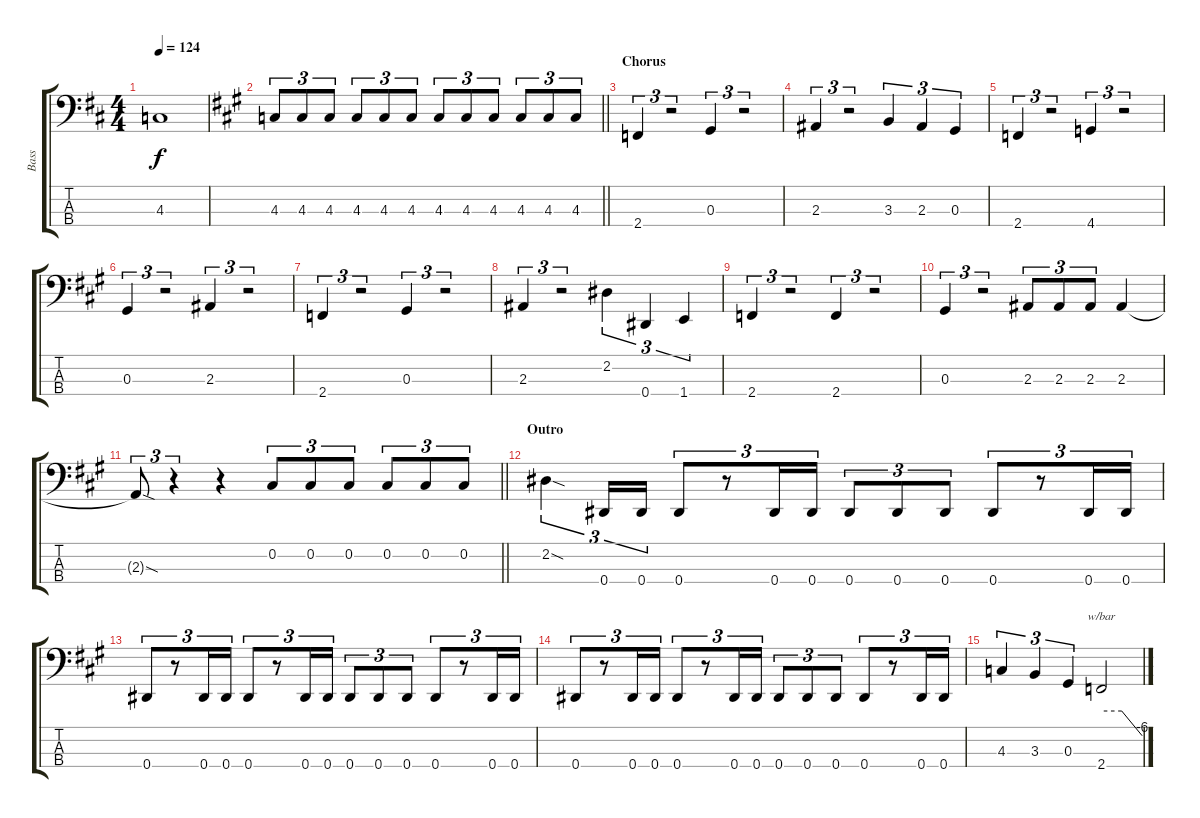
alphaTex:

\track ("Bass" "Bass") {instrument electricbassfinger}
\staff {score tabs}
\tuning (Gb2 Db2 Ab1 Eb1) {hide}
\ts (4 4)
\tempo 124
\clef f4
\ks d
4.3.1{dy f} |
\barLineRight lightlight
\ks a
4.3.8{tu (3 2)} 4.3.8{tu (3 2)} 4.3.8{tu (3 2)} 4.3.8{tu (3 2)} 4.3.8{tu (3 2)} 4.3.8{tu (3 2)} 4.3.8{tu (3 2)} 4.3.8{tu (3 2)} 4.3.8{tu (3 2)} 4.3.8{tu (3 2)} 4.3.8{tu (3 2)} 4.3.8{tu (3 2)} |
\section ("" "Chorus")
2.4.4{tu (3 2)} r.2{tu (3 2)} 0.3.4{tu (3 2)} r.2{tu (3 2)} |
2.3.4{tu (3 2)} r.2{tu (3 2)} 3.3.4{tu (3 2)} 2.3.4{tu (3 2)} 0.3.4{tu (3 2)} |
2.4.4{tu (3 2)} r.2{tu (3 2)} 4.4.4{tu (3 2)} r.2{tu (3 2)} |
0.3.4{tu (3 2)} r.2{tu (3 2)} 2.3.4{tu (3 2)} r.2{tu (3 2)} |
2.4.4{tu (3 2)} r.2{tu (3 2)} 0.3.4{tu (3 2)} r.2{tu (3 2)} |
2.3.4{tu (3 2)} r.2{tu (3 2)} 2.2.4{tu (3 2)} 0.4.4{tu (3 2)} 1.4.4{tu (3 2)} |
2.4.4{tu (3 2)} r.2{tu (3 2)} 2.4.4{tu (3 2)} r.2{tu (3 2)} |
0.3.4{tu (3 2)} r.2{tu (3 2)} 2.3.8{tu (3 2)} 2.3.8{tu (3 2)} 2.3.8{tu (3 2)} 2.3.4 |
\barLineRight lightlight
2.3{sod t}.8{tu (3 2)} r.4{tu (3 2)} r.4 0.2.8{tu (3 2)} 0.2.8{tu (3 2)} 0.2.8{tu (3 2)} 0.2.8{tu (3 2)} 0.2.8{tu (3 2)} 0.2.8{tu (3 2)} |
\section ("" "Outro")
2.2{sod}.4{tu (3 2)} 0.4.16{tu (3 2)} 0.4.16{tu (3 2)} 0.4.8{tu (3 2)} r.8{tu (3 2)} 0.4.16{tu (3 2)} 0.4.16{tu (3 2)} 0.4.8{tu (3 2)} 0.4.8{tu (3 2)} 0.4.8{tu (3 2)} 0.4.8{tu (3 2)} r.8{tu (3 2)} 0.4.16{tu (3 2)} 0.4.16{tu (3 2)} |
0.4.8{tu (3 2)} r.8{tu (3 2)} 0.4.16{tu (3 2)} 0.4.16{tu (3 2)} 0.4.8{tu (3 2)} r.8{tu (3 2)} 0.4.16{tu (3 2)} 0.4.16{tu (3 2)} 0.4.8{tu (3 2)} 0.4.8{tu (3 2)} 0.4.8{tu (3 2)} 0.4.8{tu (3 2)} r.8{tu (3 2)} 0.4.16{tu (3 2)} 0.4.16{tu (3 2)} |
0.4.8{tu (3 2)} r.8{tu (3 2)} 0.4.16{tu (3 2)} 0.4.16{tu (3 2)} 0.4.8{tu (3 2)} r.8{tu (3 2)} 0.4.16{tu (3 2)} 0.4.16{tu (3 2)} 0.4.8{tu (3 2)} 0.4.8{tu (3 2)} 0.4.8{tu (3 2)} 0.4.8{tu (3 2)} r.8{tu (3 2)} 0.4.16{tu (3 2)} 0.4.16{tu (3 2)} |
4.3.4{tu (3 2)} 3.3.4{tu (3 2)} 0.3.4{tu (3 2)} 2.4.2{tbe (custom default 0 0 30 0 60 -24)}
